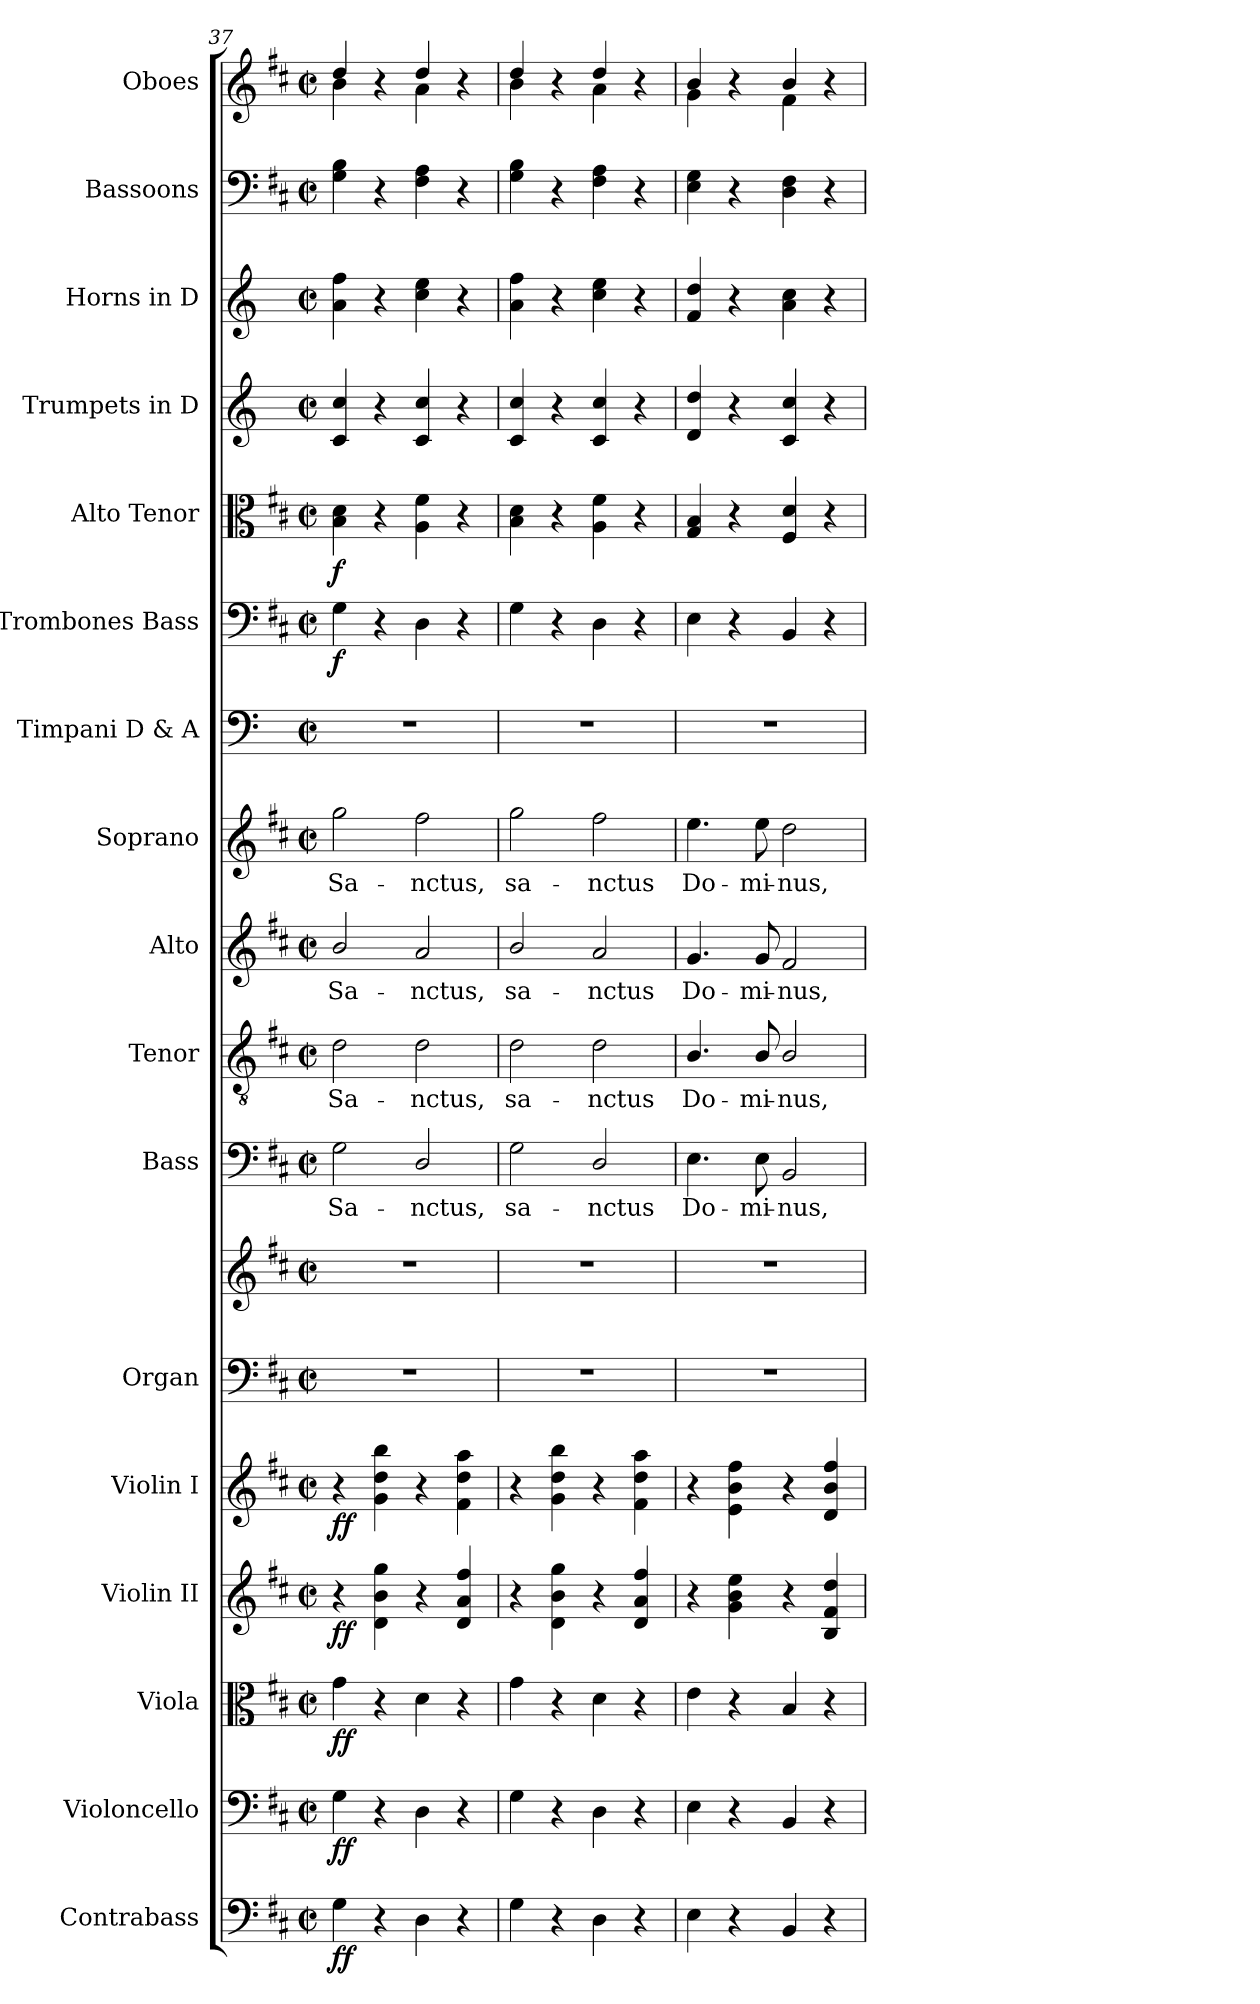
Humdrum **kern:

**kern	**dynam	**kern	**dynam	**kern	**dynam	**kern	**dynam	**kern	**dynam	**kern	**kern	**kern	**text	**kern	**text	**kern	**text	**kern	**text	**kern	**kern	**dynam	**kern	**dynam	**kern	**kern	**kern	**kern
*part17	*part17	*part16	*part16	*part15	*part15	*part14	*part14	*part13	*part13	*part12	*part12	*part11	*part11	*part10	*part10	*part9	*part9	*part8	*part8	*part7	*part6	*part6	*part5	*part5	*part4	*part3	*part2	*part1
*staff18	*staff18	*staff17	*staff17	*staff16	*staff16	*staff15	*staff15	*staff14	*staff14	*staff13	*staff12	*staff11	*staff11	*staff10	*staff10	*staff9	*staff9	*staff8	*staff8	*staff7	*staff6	*staff6	*staff5	*staff5	*staff4	*staff3	*staff2	*staff1
*I"Contrabass	*	*I"Violoncello	*	*I"Viola	*	*I"Violin II	*	*I"Violin I	*	*I"Organ	*	*I"Bass	*	*I"Tenor	*	*I"Alto	*	*I"Soprano	*	*I"Timpani D & A	*I"Trombones  Bass	*	*I"Alto  Tenor	*	*I"Trumpets in D	*I"Horns in D	*I"Bassoons	*I"Oboes
*I'Cb.	*	*I'Vc.	*	*I'Vla.	*	*I'Vln. II	*	*I'Vln. I	*	*I'Org.	*	*I'B.	*	*I'T.	*	*I'A.	*	*I'S.	*	*I'Timp.	*	*	*	*	*	*	*I'Bsn.	*I'Ob.
!!LO:PB:g=z
*clefF4	*	*clefF4	*	*clefC3	*	*clefG2	*	*clefG2	*	*clefF4	*clefG2	*clefF4	*	*clefGv2	*	*clefG2	*	*clefG2	*	*clefF4	*clefF4	*	*clefC3	*	*clefG2	*clefG2	*clefF4	*clefG2
*ITrd7c12	*	*	*	*	*	*	*	*	*	*	*	*	*	*ITrd7c12	*	*	*	*	*	*	*	*	*	*	*ITrd-1c-2	*ITrd6c10	*	*
*k[f#c#]	*	*k[f#c#]	*	*k[f#c#]	*	*k[f#c#]	*	*k[f#c#]	*	*k[f#c#]	*k[f#c#]	*k[f#c#]	*	*k[f#c#]	*	*k[f#c#]	*	*k[f#c#]	*	*k[]	*k[f#c#]	*	*k[f#c#]	*	*k[f#c#]	*k[f#c#]	*k[f#c#]	*k[f#c#]
*D:	*	*D:	*	*D:	*	*D:	*	*D:	*	*D:	*D:	*D:	*	*D:	*	*D:	*	*D:	*	*C:	*D:	*	*D:	*	*D:	*D:	*D:	*D:
*M2/2	*	*M2/2	*	*M2/2	*	*M2/2	*	*M2/2	*	*M2/2	*M2/2	*M2/2	*	*M2/2	*	*M2/2	*	*M2/2	*	*M2/2	*M2/2	*	*M2/2	*	*M2/2	*M2/2	*M2/2	*M2/2
*met(c|)	*	*met(c|)	*	*met(c|)	*	*met(c|)	*	*met(c|)	*	*met(c|)	*met(c|)	*met(c|)	*	*met(c|)	*	*met(c|)	*	*met(c|)	*	*met(c|)	*met(c|)	*	*met(c|)	*	*met(c|)	*met(c|)	*met(c|)	*met(c|)
=37	=37	=37	=37	=37	=37	=37	=37	=37	=37	=37	=37	=37	=37	=37	=37	=37	=37	=37	=37	=37	=37	=37	=37	=37	=37	=37	=37	=37
!	!	!	!	!	!	!	!	!	!	!	!	!	!LO:LY:b:color=#000000	!	!	!	!	!	!	!	!	!	!	!	!	!	!	!
!	!	!	!	!	!	!	!	!	!	!	!	!	!	!	!LO:LY:b:color=#000000	!	!	!	!	!	!	!	!	!	!	!	!	!
!	!	!	!	!	!	!	!	!	!	!	!	!	!	!	!	!	!LO:LY:b:color=#000000	!	!	!	!	!	!	!	!	!	!	!
!	!	!	!	!	!	!	!	!	!	!	!	!	!	!	!	!	!	!	!LO:LY:b:color=#000000	!	!	!	!	!	!	!	!	!
*	*	*	*	*	*	*	*	*	*	*	*	*	*	*	*	*	*	*	*	*	*	*	*	*	*	*	*	*^
4GGi\	ff	4Gi\	ff	4gi\	ff	4r	ff	4r	ff	1r	1r	2Gi\	Sa-	2Di\	Sa-	2bi/	Sa-	2ggi\	Sa-	1r	4Gi\	f	4Bi\ 4di	f	4di/ 4ddi	4Bi\ 4gi	4Gi\ 4Bi	4ddi/	4bi\
4r	.	4r	.	4r	.	4di\ 4bi 4ggi	.	4gi\ 4ddi 4bbi	.	.	.	.	.	.	.	.	.	.	.	.	4r	.	4r	.	4r	4r	4r	4r	4ryy
!	!	!	!	!	!	!	!	!	!	!	!	!	!LO:LY:b:color=#000000	!	!	!	!	!	!	!	!	!	!	!	!	!	!	!	!
!	!	!	!	!	!	!	!	!	!	!	!	!	!	!	!LO:LY:b:color=#000000	!	!	!	!	!	!	!	!	!	!	!	!	!	!
!	!	!	!	!	!	!	!	!	!	!	!	!	!	!	!	!	!LO:LY:b:color=#000000	!	!	!	!	!	!	!	!	!	!	!	!
!	!	!	!	!	!	!	!	!	!	!	!	!	!	!	!	!	!	!	!LO:LY:b:color=#000000	!	!	!	!	!	!	!	!	!	!
4DDi\	.	4Di\	.	4di\	.	4r	.	4r	.	.	.	2Di/	-nctus,	2Di\	-nctus,	2ai/	-nctus,	2ff#i\	-nctus,	.	4Di\	.	4Ai\ 4f#i	.	4di/ 4ddi	4di\ 4f#i	4F#i\ 4Ai	4ddi/	4ai\
4r	.	4r	.	4r	.	4di/ 4ai 4ff#i	.	4f#i\ 4ddi 4aai	.	.	.	.	.	.	.	.	.	.	.	.	4r	.	4r	.	4r	4r	4r	4r	4ryy
=38	=38	=38	=38	=38	=38	=38	=38	=38	=38	=38	=38	=38	=38	=38	=38	=38	=38	=38	=38	=38	=38	=38	=38	=38	=38	=38	=38	=38	=38
!	!	!	!	!	!	!	!	!	!	!	!	!	!LO:LY:b:color=#000000	!	!	!	!	!	!	!	!	!	!	!	!	!	!	!	!
!	!	!	!	!	!	!	!	!	!	!	!	!	!	!	!LO:LY:b:color=#000000	!	!	!	!	!	!	!	!	!	!	!	!	!	!
!	!	!	!	!	!	!	!	!	!	!	!	!	!	!	!	!	!LO:LY:b:color=#000000	!	!	!	!	!	!	!	!	!	!	!	!
!	!	!	!	!	!	!	!	!	!	!	!	!	!	!	!	!	!	!	!LO:LY:b:color=#000000	!	!	!	!	!	!	!	!	!	!
4GGi\	.	4Gi\	.	4gi\	.	4r	.	4r	.	1r	1r	2Gi\	sa-	2Di\	sa-	2bi/	sa-	2ggi\	sa-	1r	4Gi\	.	4Bi\ 4di	.	4di/ 4ddi	4Bi\ 4gi	4Gi\ 4Bi	4ddi/	4bi\
4r	.	4r	.	4r	.	4di\ 4bi 4ggi	.	4gi\ 4ddi 4bbi	.	.	.	.	.	.	.	.	.	.	.	.	4r	.	4r	.	4r	4r	4r	4r	4ryy
!	!	!	!	!	!	!	!	!	!	!	!	!	!LO:LY:b:color=#000000	!	!	!	!	!	!	!	!	!	!	!	!	!	!	!	!
!	!	!	!	!	!	!	!	!	!	!	!	!	!	!	!LO:LY:b:color=#000000	!	!	!	!	!	!	!	!	!	!	!	!	!	!
!	!	!	!	!	!	!	!	!	!	!	!	!	!	!	!	!	!LO:LY:b:color=#000000	!	!	!	!	!	!	!	!	!	!	!	!
!	!	!	!	!	!	!	!	!	!	!	!	!	!	!	!	!	!	!	!LO:LY:b:color=#000000	!	!	!	!	!	!	!	!	!	!
4DDi\	.	4Di\	.	4di\	.	4r	.	4r	.	.	.	2Di/	-nctus	2Di\	-nctus	2ai/	-nctus	2ff#i\	-nctus	.	4Di\	.	4Ai\ 4f#i	.	4di/ 4ddi	4di\ 4f#i	4F#i\ 4Ai	4ddi/	4ai\
4r	.	4r	.	4r	.	4di/ 4ai 4ff#i	.	4f#i\ 4ddi 4aai	.	.	.	.	.	.	.	.	.	.	.	.	4r	.	4r	.	4r	4r	4r	4r	4ryy
=39	=39	=39	=39	=39	=39	=39	=39	=39	=39	=39	=39	=39	=39	=39	=39	=39	=39	=39	=39	=39	=39	=39	=39	=39	=39	=39	=39	=39	=39
!	!	!	!	!	!	!	!	!	!	!	!	!	!LO:LY:b:color=#000000	!	!	!	!	!	!	!	!	!	!	!	!	!	!	!	!
!	!	!	!	!	!	!	!	!	!	!	!	!	!	!	!LO:LY:b:color=#000000	!	!	!	!	!	!	!	!	!	!	!	!	!	!
!	!	!	!	!	!	!	!	!	!	!	!	!	!	!	!	!	!LO:LY:b:color=#000000	!	!	!	!	!	!	!	!	!	!	!	!
!	!	!	!	!	!	!	!	!	!	!	!	!	!	!	!	!	!	!	!LO:LY:b:color=#000000	!	!	!	!	!	!	!	!	!	!
4EEi\	.	4Ei\	.	4ei\	.	4r	.	4r	.	1r	1r	4.Ei\	Do-	4.BBi/	Do-	4.gi/	Do-	4.eei\	Do-	1r	4Ei\	.	4Gi/ 4Bi	.	4ei/ 4eei	4Gi/ 4ei	4Ei\ 4Gi	4bi/	4gi\
4r	.	4r	.	4r	.	4gi\ 4bi 4eei	.	4ei\ 4bi 4ff#i	.	.	.	.	.	.	.	.	.	.	.	.	4r	.	4r	.	4r	4r	4r	4r	4ryy
!	!	!	!	!	!	!	!	!	!	!	!	!	!LO:LY:b:color=#000000	!	!	!	!	!	!	!	!	!	!	!	!	!	!	!	!
!	!	!	!	!	!	!	!	!	!	!	!	!	!	!	!LO:LY:b:color=#000000	!	!	!	!	!	!	!	!	!	!	!	!	!	!
!	!	!	!	!	!	!	!	!	!	!	!	!	!	!	!	!	!LO:LY:b:color=#000000	!	!	!	!	!	!	!	!	!	!	!	!
!	!	!	!	!	!	!	!	!	!	!	!	!	!	!	!	!	!	!	!LO:LY:b:color=#000000	!	!	!	!	!	!	!	!	!	!
.	.	.	.	.	.	.	.	.	.	.	.	8Ei\	-mi-	8BBi/	-mi-	8gi/	-mi-	8eei\	-mi-	.	.	.	.	.	.	.	.	.	.
!	!	!	!	!	!	!	!	!	!	!	!	!	!LO:LY:b:color=#000000	!	!	!	!	!	!	!	!	!	!	!	!	!	!	!	!
!	!	!	!	!	!	!	!	!	!	!	!	!	!	!	!LO:LY:b:color=#000000	!	!	!	!	!	!	!	!	!	!	!	!	!	!
!	!	!	!	!	!	!	!	!	!	!	!	!	!	!	!	!	!LO:LY:b:color=#000000	!	!	!	!	!	!	!	!	!	!	!	!
!	!	!	!	!	!	!	!	!	!	!	!	!	!	!	!	!	!	!	!LO:LY:b:color=#000000	!	!	!	!	!	!	!	!	!	!
4BBBi/	.	4BBi/	.	4Bi/	.	4r	.	4r	.	.	.	2BBi/	-nus,	2BBi/	-nus,	2f#i/	-nus,	2ddi\	-nus,	.	4BBi/	.	4F#i/ 4di	.	4di/ 4ddi	4Bi\ 4di	4Di\ 4F#i	4bi/	4f#i\
4r	.	4r	.	4r	.	4Bi/ 4f#i 4ddi	.	4di/ 4bi 4ff#i	.	.	.	.	.	.	.	.	.	.	.	.	4r	.	4r	.	4r	4r	4r	4r	4ryy
*	*	*	*	*	*	*	*	*	*	*	*	*	*	*	*	*	*	*	*	*	*	*	*	*	*	*	*	*v	*v
=	=	=	=	=	=	=	=	=	=	=	=	=	=	=	=	=	=	=	=	=	=	=	=	=	=	=	=	=
*-	*-	*-	*-	*-	*-	*-	*-	*-	*-	*-	*-	*-	*-	*-	*-	*-	*-	*-	*-	*-	*-	*-	*-	*-	*-	*-	*-	*-
